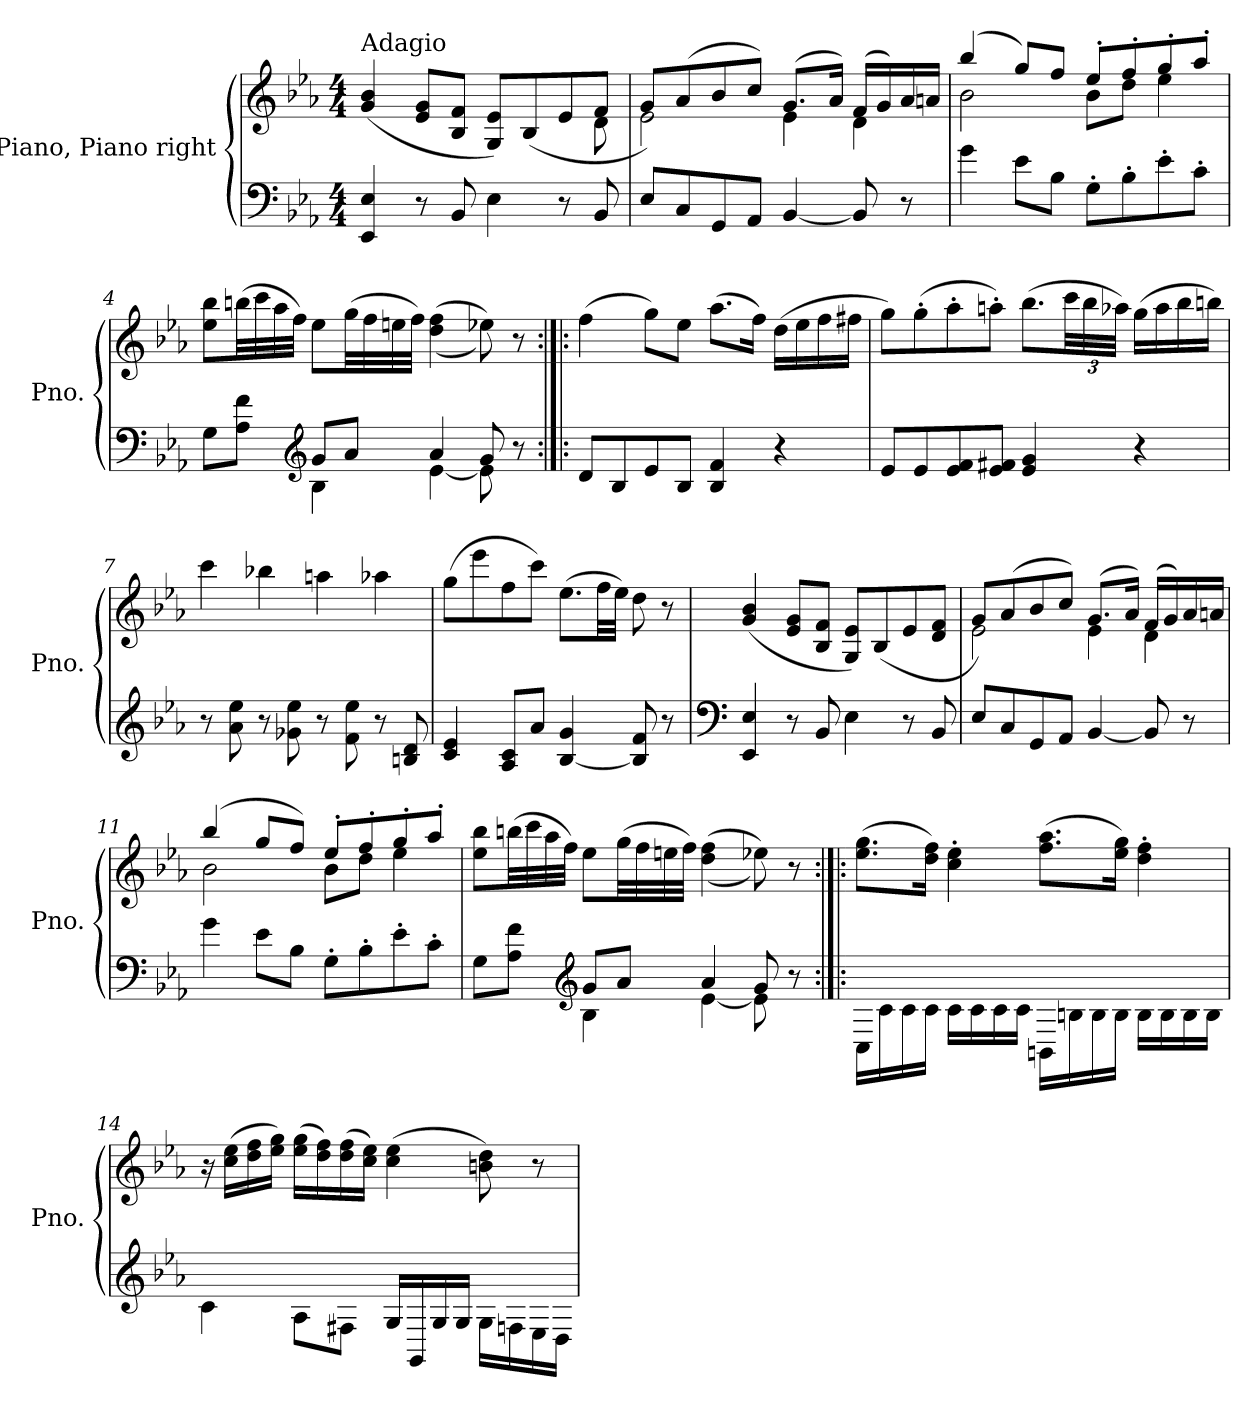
**kern	**kern
*part1	*part1
*staff2	*staff1
*I"Piano, Piano right	*
*I'Pno.	*
*clefF4	*clefG2
*k[b-e-a-]	*k[b-e-a-]
*M4/4	*M4/4
=1	=1
*	*^
!	!LO:TX:a:t=Adagio	!
4EE-/ 4E-/	(<4g/ 4b-/	2..ryy
8r	8e-/ 8g/L	.
8BB-/	8B-/ 8f/J	.
4E-\	8G/ 8e-/L)	.
.	(>8B-/	.
8r	8e-/	.
8BB-/	8f/J	8d\
=2	=2	=2
8E-/L	8g/L)	2e-\
8C/	(>8a-/	.
8GG/	8b-/	.
8AA-/J	8cc/J)	.
[4BB-/	(>8.g/L	4e-\
.	16a-/Jk)	.
8BB-/]	(>16f/LL	4d\
.	16g/)	.
8r	16a-/	.
.	16an/JJ	.
=3	=3	=3
4g\	(>4bb-/	2b-\
8e-\L	8gg/L)	.
8B-\J	8ff/J	.
8G'\L	8ee-'/L	8b-\L
8B-'\	8ff'/	8dd\J
8e-'\	8gg'/	4ee-\
8c'\J	8aa-'/J	.
*	*v	*v
=4	=4
*^	*
8G\L	4ryy	8ee-\ 8bb-\L
8A-\ 8f\J	.	(>32bbn\LL
.	.	32ccc\
.	.	32aa-\
.	.	32ff\JJJ)
*clefG2	*	*
8g/L	4B-\	8ee-\L
8a-/J	.	(>32gg\LL
.	.	32ff\
.	.	32een\
.	.	32ff\JJJ)
4a-/	[4e-\	(>(<4dd\ 4ff\
8g/	8e-\]	8ee-X\))
8r	8ryy	8r
*v	*v	*
=5:|!|:	=5:|!|:
8d/L	(>4ff\
8B-/	.
8e-/	8gg\L)
8B-/J	8ee-\J
4B-/ 4f/	(>8.aa-\L
.	16ff\Jk)
4r	(>16dd\LL
.	16ee-\
.	16ff\
.	16ff#X\JJ
=6	=6
8e-/L	8gg\L)
8e-/	(>8gg'\
8e-/ 8f/	8aa-'\
8e-/ 8f#X/J	8aan'\J)
4e-/ 4g/	(>8.bb-\L
*	*Xbrackettup
.	48ccc\LL
.	48bb-\
.	48aa-X\JJJ)
4r	(>16gg\LL
.	16aa-\
.	16bb-\
.	16bbn\JJ)
=7	=7
8r	4ccc\
8a-\ 8ee-\	.
8r	4bb-X\
8g-X\ 8ee-\	.
8r	4aan\
8f\ 8ee-\	.
8r	4aa-X\
8Bn/ 8d/	.
=8	=8
4c/ 4e-/	(>8gg\L
.	8eee-\
8A-/ 8c/L	8ff\
8a-/J	8ccc\J)
[4B-/ 4g/	(>8.ee-\L
.	32ff\LL
.	32ee-\JJJ)
8B-/] 8f/	8dd\
8r	8r
=9	=9
*clefF4	*
4EE-/ 4E-/	(<4g/ 4b-/
8r	8e-/ 8g/L
8BB-/	8B-/ 8f/J
4E-\	8G/ 8e-/L)
.	(>8B-/
8r	8e-/
8BB-/	8d/ 8f/J
=10	=10
*	*^
8E-/L	8g/L)	2e-\
8C/	(>8a-/	.
8GG/	8b-/	.
8AA-/J	8cc/J)	.
[4BB-/	(>8.g/L	4e-\
.	16a-/Jk)	.
8BB-/]	(>16f/LL	4d\
.	16g/)	.
8r	16a-/	.
.	16an/JJ	.
=11	=11	=11
4g\	(>4bb-/	2b-\
8e-\L	8gg/L	.
8B-\J	8ff/J)	.
8G'\L	8ee-'/L	8b-\L
8B-'\	8ff'/	8dd\J
8e-'\	8gg'/	4ee-\
8c'\J	8aa-'/J	.
*	*v	*v
=12	=12
*^	*
8G\L	4ryy	8ee-\ 8bb-\L
8A-\ 8f\J	.	(>32bbn\LL
.	.	32ccc\
.	.	32aa-\
.	.	32ff\JJJ)
*clefG2	*	*
8g/L	4B-\	8ee-\L
8a-/J	.	(>32gg\LL
.	.	32ff\
.	.	32een\
.	.	32ff\JJJ)
4a-/	[4e-\	(>(<4dd\ 4ff\
8g/	8e-\]	8ee-X\))
8r	8ryy	8r
*v	*v	*
=13:|!|:	=13:|!|:
16C\LL	(>8.ee-\ 8.gg\L
16c\	.
16c\	.
16c\JJ	16dd\ 16ff\Jk)
16c\LL	4cc\' 4ee-\'
16c\	.
16c\	.
16c\JJ	.
16BBn\LL	(>8.ff\ 8.aa-\L
16Bn\	.
16B\	.
16B\JJ	16ee-\ 16gg\Jk)
16B\LL	4dd\' 4ff\'
16B\	.
16B\	.
16B\JJ	.
=14	=14
4c\	16r
.	(>16cc\ 16ee-\LL
.	16dd\ 16ff\
.	16ee-\ 16gg\JJ)
8A-\L	(>16ee-\ 16gg\LL
.	16dd\ 16ff\)
8F#X\J	(>16dd\ 16ff\
.	16cc\ 16ee-\JJ)
16G/LL	(>4cc\ 4ee-\
16GG/	.
16G/	.
16G/JJ	.
16G\LL	8bn\ 8dd\)
16Fn\	.
16E-\	8r
16D\JJ	.
=	=
*-	*-
